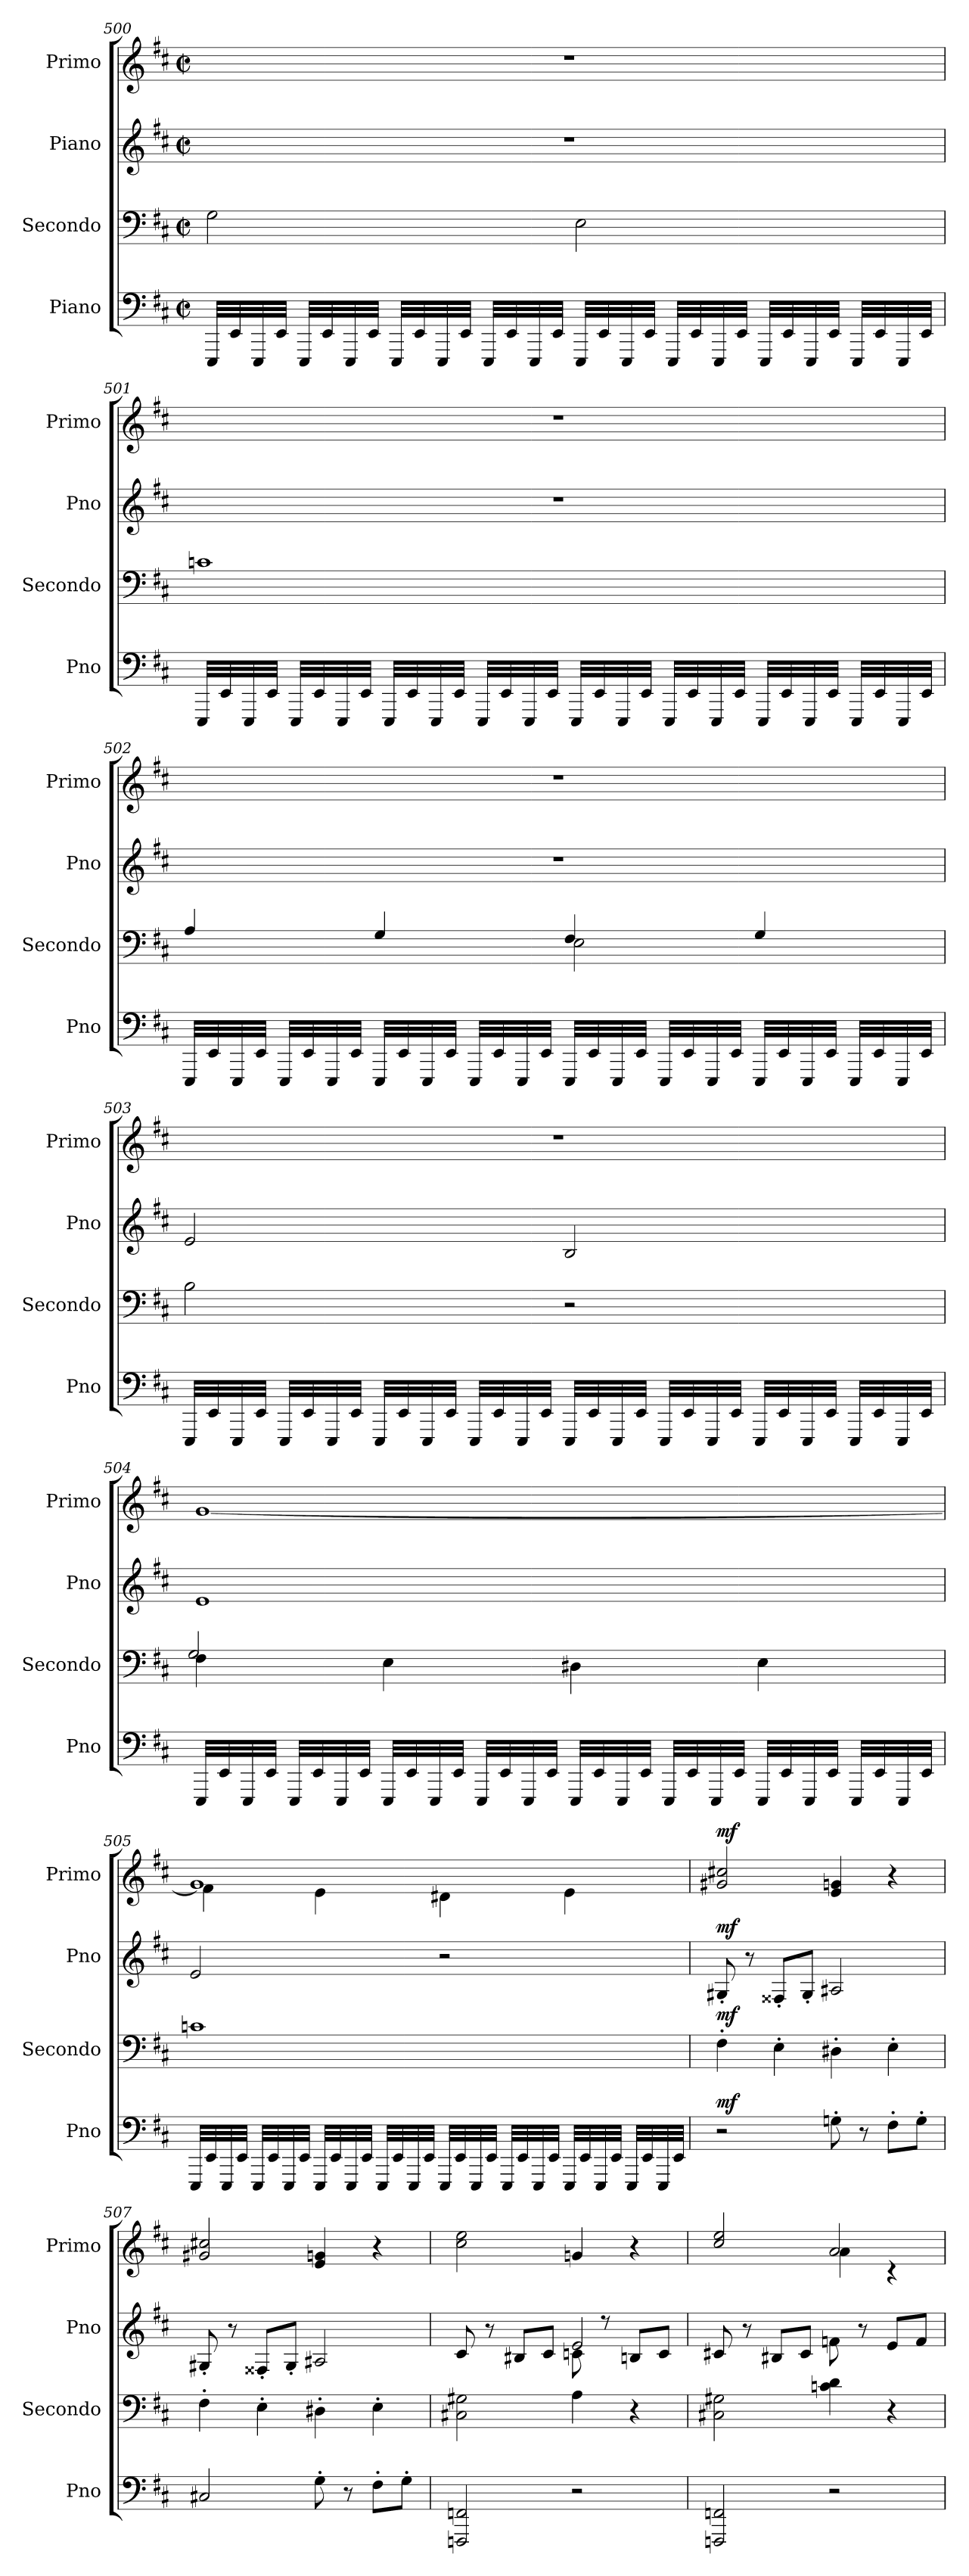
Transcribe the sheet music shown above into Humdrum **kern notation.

**kern	**dynam	**kern	**dynam	**kern	**dynam	**kern	**dynam
*part4	*part4	*part3	*part3	*part2	*part2	*part1	*part1
*staff4	*staff4	*staff3	*staff3	*staff2	*staff2	*staff1	*staff1
*I"Piano	*	*I"Secondo	*	*I"Piano	*	*I"Primo	*
*I'Pno	*	*I'Secondo	*	*I'Pno	*	*I'Primo	*
!!LO:PB:g=z
*clefF4	*	*clefF4	*	*clefG2	*	*clefG2	*
*k[f#c#]	*	*k[f#c#]	*	*k[f#c#]	*	*k[f#c#]	*
*D:	*	*D:	*	*D:	*	*D:	*
*M2/2	*	*M2/2	*	*M2/2	*	*M2/2	*
*met(c|)	*	*met(c|)	*	*met(c|)	*	*met(c|)	*
=500	=500	=500	=500	=500	=500	=500	=500
32EEE/LLL	.	2G\	.	1r	.	1r	.
32EE/	.	.	.	.	.	.	.
32EEE/	.	.	.	.	.	.	.
32EE/JJJ	.	.	.	.	.	.	.
32EEE/LLL	.	.	.	.	.	.	.
32EE/	.	.	.	.	.	.	.
32EEE/	.	.	.	.	.	.	.
32EE/JJJ	.	.	.	.	.	.	.
32EEE/LLL	.	.	.	.	.	.	.
32EE/	.	.	.	.	.	.	.
32EEE/	.	.	.	.	.	.	.
32EE/JJJ	.	.	.	.	.	.	.
32EEE/LLL	.	.	.	.	.	.	.
32EE/	.	.	.	.	.	.	.
32EEE/	.	.	.	.	.	.	.
32EE/JJJ	.	.	.	.	.	.	.
32EEE/LLL	.	2E\	.	.	.	.	.
32EE/	.	.	.	.	.	.	.
32EEE/	.	.	.	.	.	.	.
32EE/JJJ	.	.	.	.	.	.	.
32EEE/LLL	.	.	.	.	.	.	.
32EE/	.	.	.	.	.	.	.
32EEE/	.	.	.	.	.	.	.
32EE/JJJ	.	.	.	.	.	.	.
32EEE/LLL	.	.	.	.	.	.	.
32EE/	.	.	.	.	.	.	.
32EEE/	.	.	.	.	.	.	.
32EE/JJJ	.	.	.	.	.	.	.
32EEE/LLL	.	.	.	.	.	.	.
32EE/	.	.	.	.	.	.	.
32EEE/	.	.	.	.	.	.	.
32EE/JJJ	.	.	.	.	.	.	.
!!LO:LB:g=z
=501	=501	=501	=501	=501	=501	=501	=501
32EEE/LLL	.	1cn	.	1r	.	1r	.
32EE/	.	.	.	.	.	.	.
32EEE/	.	.	.	.	.	.	.
32EE/JJJ	.	.	.	.	.	.	.
32EEE/LLL	.	.	.	.	.	.	.
32EE/	.	.	.	.	.	.	.
32EEE/	.	.	.	.	.	.	.
32EE/JJJ	.	.	.	.	.	.	.
32EEE/LLL	.	.	.	.	.	.	.
32EE/	.	.	.	.	.	.	.
32EEE/	.	.	.	.	.	.	.
32EE/JJJ	.	.	.	.	.	.	.
32EEE/LLL	.	.	.	.	.	.	.
32EE/	.	.	.	.	.	.	.
32EEE/	.	.	.	.	.	.	.
32EE/JJJ	.	.	.	.	.	.	.
32EEE/LLL	.	.	.	.	.	.	.
32EE/	.	.	.	.	.	.	.
32EEE/	.	.	.	.	.	.	.
32EE/JJJ	.	.	.	.	.	.	.
32EEE/LLL	.	.	.	.	.	.	.
32EE/	.	.	.	.	.	.	.
32EEE/	.	.	.	.	.	.	.
32EE/JJJ	.	.	.	.	.	.	.
32EEE/LLL	.	.	.	.	.	.	.
32EE/	.	.	.	.	.	.	.
32EEE/	.	.	.	.	.	.	.
32EE/JJJ	.	.	.	.	.	.	.
32EEE/LLL	.	.	.	.	.	.	.
32EE/	.	.	.	.	.	.	.
32EEE/	.	.	.	.	.	.	.
32EE/JJJ	.	.	.	.	.	.	.
!!LO:PB:g=z
=502	=502	=502	=502	=502	=502	=502	=502
*	*	*^	*	*	*	*	*
32EEE/LLL	.	4A/	2ryy	.	1r	.	1r	.
32EE/	.	.	.	.	.	.	.	.
32EEE/	.	.	.	.	.	.	.	.
32EE/JJJ	.	.	.	.	.	.	.	.
32EEE/LLL	.	.	.	.	.	.	.	.
32EE/	.	.	.	.	.	.	.	.
32EEE/	.	.	.	.	.	.	.	.
32EE/JJJ	.	.	.	.	.	.	.	.
32EEE/LLL	.	4G/	.	.	.	.	.	.
32EE/	.	.	.	.	.	.	.	.
32EEE/	.	.	.	.	.	.	.	.
32EE/JJJ	.	.	.	.	.	.	.	.
32EEE/LLL	.	.	.	.	.	.	.	.
32EE/	.	.	.	.	.	.	.	.
32EEE/	.	.	.	.	.	.	.	.
32EE/JJJ	.	.	.	.	.	.	.	.
32EEE/LLL	.	4F#/	2E\	.	.	.	.	.
32EE/	.	.	.	.	.	.	.	.
32EEE/	.	.	.	.	.	.	.	.
32EE/JJJ	.	.	.	.	.	.	.	.
32EEE/LLL	.	.	.	.	.	.	.	.
32EE/	.	.	.	.	.	.	.	.
32EEE/	.	.	.	.	.	.	.	.
32EE/JJJ	.	.	.	.	.	.	.	.
32EEE/LLL	.	4G/	.	.	.	.	.	.
32EE/	.	.	.	.	.	.	.	.
32EEE/	.	.	.	.	.	.	.	.
32EE/JJJ	.	.	.	.	.	.	.	.
32EEE/LLL	.	.	.	.	.	.	.	.
32EE/	.	.	.	.	.	.	.	.
32EEE/	.	.	.	.	.	.	.	.
32EE/JJJ	.	.	.	.	.	.	.	.
*	*	*v	*v	*	*	*	*	*
!!LO:LB:g=z
=503	=503	=503	=503	=503	=503	=503	=503
32EEE/LLL	.	2B\	.	2e/	.	1r	.
32EE/	.	.	.	.	.	.	.
32EEE/	.	.	.	.	.	.	.
32EE/JJJ	.	.	.	.	.	.	.
32EEE/LLL	.	.	.	.	.	.	.
32EE/	.	.	.	.	.	.	.
32EEE/	.	.	.	.	.	.	.
32EE/JJJ	.	.	.	.	.	.	.
32EEE/LLL	.	.	.	.	.	.	.
32EE/	.	.	.	.	.	.	.
32EEE/	.	.	.	.	.	.	.
32EE/JJJ	.	.	.	.	.	.	.
32EEE/LLL	.	.	.	.	.	.	.
32EE/	.	.	.	.	.	.	.
32EEE/	.	.	.	.	.	.	.
32EE/JJJ	.	.	.	.	.	.	.
32EEE/LLL	.	2r	.	2B/	.	.	.
32EE/	.	.	.	.	.	.	.
32EEE/	.	.	.	.	.	.	.
32EE/JJJ	.	.	.	.	.	.	.
32EEE/LLL	.	.	.	.	.	.	.
32EE/	.	.	.	.	.	.	.
32EEE/	.	.	.	.	.	.	.
32EE/JJJ	.	.	.	.	.	.	.
32EEE/LLL	.	.	.	.	.	.	.
32EE/	.	.	.	.	.	.	.
32EEE/	.	.	.	.	.	.	.
32EE/JJJ	.	.	.	.	.	.	.
32EEE/LLL	.	.	.	.	.	.	.
32EE/	.	.	.	.	.	.	.
32EEE/	.	.	.	.	.	.	.
32EE/JJJ	.	.	.	.	.	.	.
!!LO:LB:g=z
=504	=504	=504	=504	=504	=504	=504	=504
*	*	*^	*	*	*	*	*
32EEE/LLL	.	4F#\	2G/	.	1e	.	[1g	.
32EE/	.	.	.	.	.	.	.	.
32EEE/	.	.	.	.	.	.	.	.
32EE/JJJ	.	.	.	.	.	.	.	.
32EEE/LLL	.	.	.	.	.	.	.	.
32EE/	.	.	.	.	.	.	.	.
32EEE/	.	.	.	.	.	.	.	.
32EE/JJJ	.	.	.	.	.	.	.	.
32EEE/LLL	.	4E\	.	.	.	.	.	.
32EE/	.	.	.	.	.	.	.	.
32EEE/	.	.	.	.	.	.	.	.
32EE/JJJ	.	.	.	.	.	.	.	.
32EEE/LLL	.	.	.	.	.	.	.	.
32EE/	.	.	.	.	.	.	.	.
32EEE/	.	.	.	.	.	.	.	.
32EE/JJJ	.	.	.	.	.	.	.	.
32EEE/LLL	.	4D#X\	2ryy	.	.	.	.	.
32EE/	.	.	.	.	.	.	.	.
32EEE/	.	.	.	.	.	.	.	.
32EE/JJJ	.	.	.	.	.	.	.	.
32EEE/LLL	.	.	.	.	.	.	.	.
32EE/	.	.	.	.	.	.	.	.
32EEE/	.	.	.	.	.	.	.	.
32EE/JJJ	.	.	.	.	.	.	.	.
32EEE/LLL	.	4E\	.	.	.	.	.	.
32EE/	.	.	.	.	.	.	.	.
32EEE/	.	.	.	.	.	.	.	.
32EE/JJJ	.	.	.	.	.	.	.	.
32EEE/LLL	.	.	.	.	.	.	.	.
32EE/	.	.	.	.	.	.	.	.
32EEE/	.	.	.	.	.	.	.	.
32EE/JJJ	.	.	.	.	.	.	.	.
*	*	*v	*v	*	*	*	*	*
!!LO:LB:g=z
=505	=505	=505	=505	=505	=505	=505	=505
*	*	*	*	*	*	*^	*
32EEE/LLL	.	1cn	.	2e/	.	1g]	4f#\	.
32EE/	.	.	.	.	.	.	.	.
32EEE/	.	.	.	.	.	.	.	.
32EE/JJJ	.	.	.	.	.	.	.	.
32EEE/LLL	.	.	.	.	.	.	.	.
32EE/	.	.	.	.	.	.	.	.
32EEE/	.	.	.	.	.	.	.	.
32EE/JJJ	.	.	.	.	.	.	.	.
32EEE/LLL	.	.	.	.	.	.	4e\	.
32EE/	.	.	.	.	.	.	.	.
32EEE/	.	.	.	.	.	.	.	.
32EE/JJJ	.	.	.	.	.	.	.	.
32EEE/LLL	.	.	.	.	.	.	.	.
32EE/	.	.	.	.	.	.	.	.
32EEE/	.	.	.	.	.	.	.	.
32EE/JJJ	.	.	.	.	.	.	.	.
32EEE/LLL	.	.	.	2r	.	.	4d#X\	.
32EE/	.	.	.	.	.	.	.	.
32EEE/	.	.	.	.	.	.	.	.
32EE/JJJ	.	.	.	.	.	.	.	.
32EEE/LLL	.	.	.	.	.	.	.	.
32EE/	.	.	.	.	.	.	.	.
32EEE/	.	.	.	.	.	.	.	.
32EE/JJJ	.	.	.	.	.	.	.	.
32EEE/LLL	.	.	.	.	.	.	4e\	.
32EE/	.	.	.	.	.	.	.	.
32EEE/	.	.	.	.	.	.	.	.
32EE/JJJ	.	.	.	.	.	.	.	.
32EEE/LLL	.	.	.	.	.	.	.	.
32EE/	.	.	.	.	.	.	.	.
32EEE/	.	.	.	.	.	.	.	.
32EE/JJJ	.	.	.	.	.	.	.	.
*	*	*	*	*	*	*v	*v	*
!!LO:PB:g=z
=506	=506	=506	=506	=506	=506	=506	=506
!	!LO:DY:a	!	!LO:DY:a	!	!LO:DY:a	!	!LO:DY:a
2r	mf	4F#'\	mf	8G#X'/	mf	2g#X/ 2cc#X/	mf
.	.	.	.	8r	.	.	.
.	.	4E'\	.	8F##X'/L	.	.	.
.	.	.	.	8G#'/J	.	.	.
8Gn'\	.	4D#X'\	.	2A#X/	.	4e/ 4gn/	.
8r	.	.	.	.	.	.	.
8F#'\L	.	4E'\	.	.	.	4r	.
8G'\J	.	.	.	.	.	.	.
=507	=507	=507	=507	=507	=507	=507	=507
2C#X/	.	4F#'\	.	8G#X'/	.	2g#X/ 2cc#X/	.
.	.	.	.	8r	.	.	.
.	.	4E'\	.	8F##X'/L	.	.	.
.	.	.	.	8G#'/J	.	.	.
8G'\	.	4D#X'\	.	2A#X/	.	4e/ 4gn/	.
8r	.	.	.	.	.	.	.
8F#'\L	.	4E'\	.	.	.	4r	.
8G'\J	.	.	.	.	.	.	.
=508	=508	=508	=508	=508	=508	=508	=508
*	*	*	*	*^	*	*	*
2FFFn/ 2FFn/	.	2C#X\ 2G#X\	.	8c#/	2ryy	.	2cc#\ 2ee\	.
.	.	.	.	8r	.	.	.	.
.	.	.	.	8B#X/L	.	.	.	.
.	.	.	.	8c#/J	.	.	.	.
2r	.	4A\	.	8cn\	2e/	.	4gn/	.
.	.	.	.	8r	.	.	.	.
.	.	4r	.	8Bn/L	.	.	4r	.
.	.	.	.	8c/J	.	.	.	.
*	*	*	*	*v	*v	*	*	*
!!LO:PB:g=z
=509	=509	=509	=509	=509	=509	=509	=509
*	*	*	*	*	*	*^	*
2FFFn/ 2FFn/	.	2C#X\ 2G#X\	.	8c#X/	.	2cc#/ 2ee/	2ryy	.
.	.	.	.	8r	.	.	.	.
.	.	.	.	8B#X/L	.	.	.	.
.	.	.	.	8c#/J	.	.	.	.
2r	.	4cn\ 4d\	.	8fn\	.	2a/	4a\	.
.	.	.	.	8r	.	.	.	.
.	.	4r	.	8e/L	.	.	4r	.
.	.	.	.	8f/J	.	.	.	.
*	*	*	*	*	*	*v	*v	*
=	=	=	=	=	=	=	=
*-	*-	*-	*-	*-	*-	*-	*-
